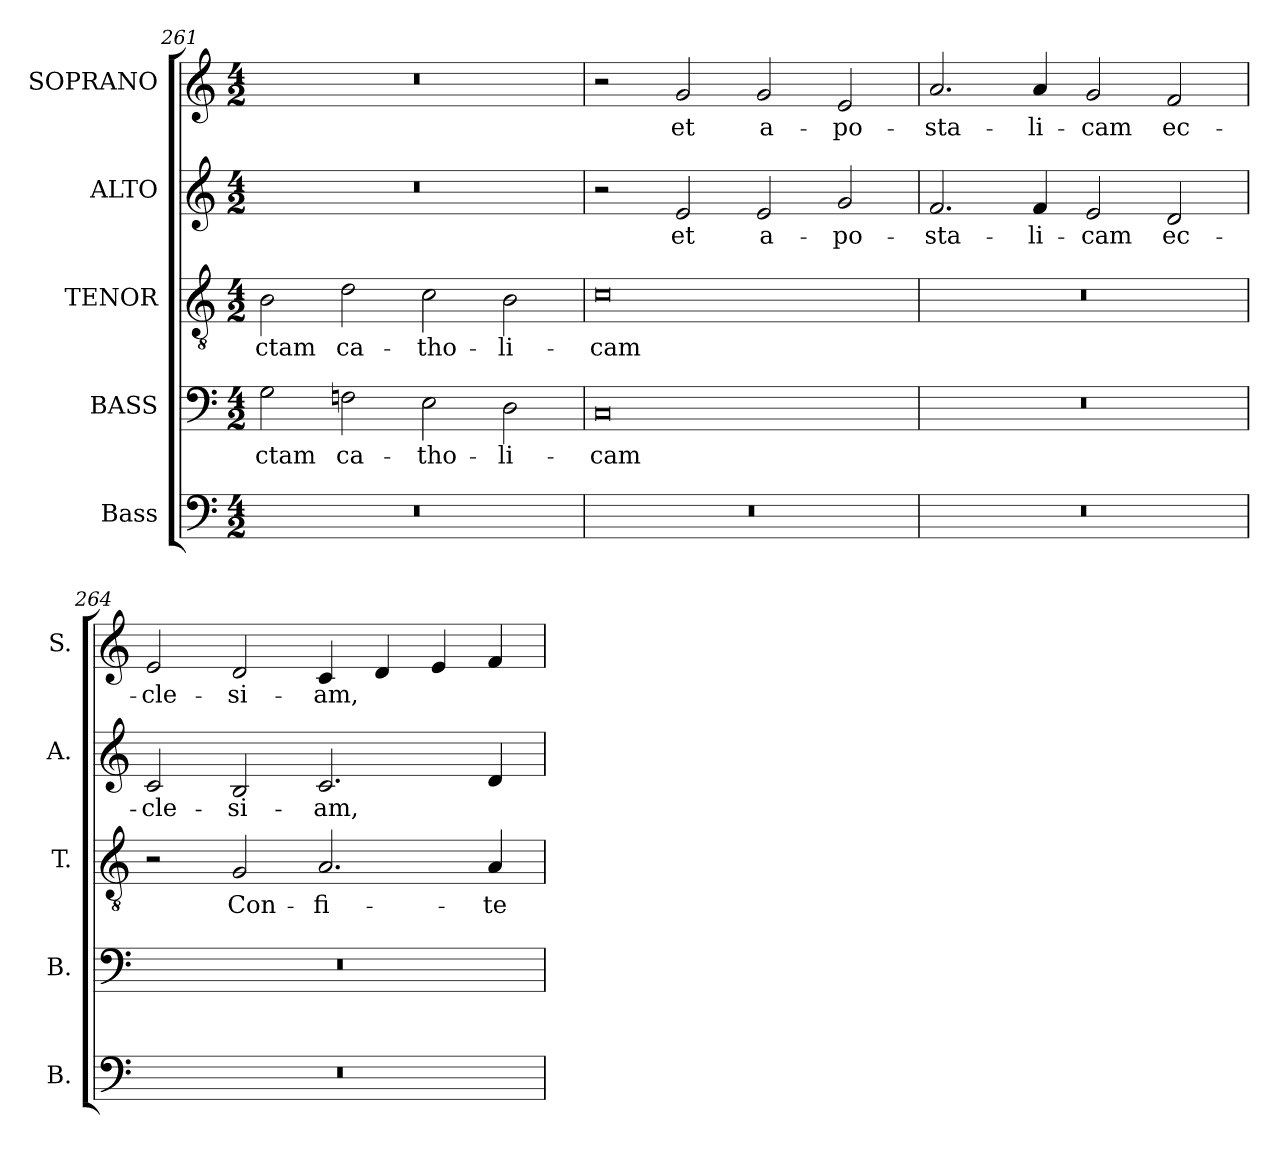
**kern	**kern	**text	**kern	**text	**kern	**text	**kern	**text
*part5	*part4	*part4	*part3	*part3	*part2	*part2	*part1	*part1
*staff5	*staff4	*staff4	*staff3	*staff3	*staff2	*staff2	*staff1	*staff1
*I"Bass	*I"BASS	*	*I"TENOR	*	*I"ALTO	*	*I"SOPRANO	*
*I'B.	*I'B.	*	*I'T.	*	*I'A.	*	*I'S.	*
*clefF4	*clefF4	*	*clefGv2	*	*clefG2	*	*clefG2	*
*	*	*	*ITrd7c12	*	*	*	*	*
*k[]	*k[]	*	*k[]	*	*k[]	*	*k[]	*
*C:	*C:	*	*C:	*	*C:	*	*C:	*
*M4/2	*M4/2	*	*M4/2	*	*M4/2	*	*M4/2	*
=261	=261	=261	=261	=261	=261	=261	=261	=261
!LO:N:vis=1	!	!	!	!	!	!	!	!
!	!	!LO:LY:b:color=#000000	!	!	!	!	!	!
!	!	!	!	!LO:LY:b:color=#000000	!LO:N:vis=1	!	!LO:N:vis=1	!
0r	2Gi\	-ctam	2BBi\	-ctam	0r	.	0r	.
!	!	!LO:LY:b:color=#000000	!	!	!	!	!	!
!	!	!	!	!LO:LY:b:color=#000000	!	!	!	!
.	2Fni\	ca-	2Di\	ca-	.	.	.	.
!	!	!LO:LY:b:color=#000000	!	!	!	!	!	!
!	!	!	!	!LO:LY:b:color=#000000	!	!	!	!
.	2Ei\	-tho-	2Ci\	-tho-	.	.	.	.
!	!	!LO:LY:b:color=#000000	!	!	!	!	!	!
!	!	!	!	!LO:LY:b:color=#000000	!	!	!	!
.	2Di\	-li-	2BBi\	-li-	.	.	.	.
=262	=262	=262	=262	=262	=262	=262	=262	=262
!LO:N:vis=1	!	!	!	!	!	!	!	!
!	!	!LO:LY:b:color=#000000	!	!	!	!	!	!
!	!	!	!	!LO:LY:b:color=#000000	!	!	!	!
0r	0Ci	-cam	0Ci	-cam	2r	.	2r	.
!	!	!	!	!	!	!LO:LY:b:color=#000000	!	!
!	!	!	!	!	!	!	!	!LO:LY:b:color=#000000
.	.	.	.	.	2ei/	et	2gi/	et
!	!	!	!	!	!	!LO:LY:b:color=#000000	!	!
!	!	!	!	!	!	!	!	!LO:LY:b:color=#000000
.	.	.	.	.	2ei/	a-	2gi/	a-
!	!	!	!	!	!	!LO:LY:b:color=#000000	!	!
!	!	!	!	!	!	!	!	!LO:LY:b:color=#000000
.	.	.	.	.	2gi/	-po-	2ei/	-po-
=263	=263	=263	=263	=263	=263	=263	=263	=263
!LO:N:vis=1	!LO:N:vis=1	!	!LO:N:vis=1	!	!	!	!	!
!	!	!	!	!	!	!LO:LY:b:color=#000000	!	!
!	!	!	!	!	!	!	!	!LO:LY:b:color=#000000
0r	0r	.	0r	.	2.fi/	-sta-	2.ai/	-sta-
!	!	!	!	!	!	!LO:LY:b:color=#000000	!	!
!	!	!	!	!	!	!	!	!LO:LY:b:color=#000000
.	.	.	.	.	4fi/	-li-	4ai/	-li-
!	!	!	!	!	!	!LO:LY:b:color=#000000	!	!
!	!	!	!	!	!	!	!	!LO:LY:b:color=#000000
.	.	.	.	.	2ei/	-cam	2gi/	-cam
!	!	!	!	!	!	!LO:LY:b:color=#000000	!	!
!	!	!	!	!	!	!	!	!LO:LY:b:color=#000000
.	.	.	.	.	2di/	ec-	2fi/	ec-
=264	=264	=264	=264	=264	=264	=264	=264	=264
!LO:N:vis=1	!LO:N:vis=1	!	!	!	!	!	!	!
!	!	!	!	!	!	!LO:LY:b:color=#000000	!	!
!	!	!	!	!	!	!	!	!LO:LY:b:color=#000000
0r	0r	.	2r	.	2ci/	-cle-	2ei/	-cle-
!	!	!	!	!LO:LY:b:color=#000000	!	!	!	!
!	!	!	!	!	!	!LO:LY:b:color=#000000	!	!
!	!	!	!	!	!	!	!	!LO:LY:b:color=#000000
.	.	.	2GGi/	Con-	2Bi/	-si-	2di/	-si-
!	!	!	!	!LO:LY:b:color=#000000	!	!	!	!
!	!	!	!	!	!	!LO:LY:b:color=#000000	!	!
!	!	!	!	!	!	!	!	!LO:LY:b:color=#000000
.	.	.	2.AAi/	-fi-	2.ci/	-am,	4ci/	-am,
.	.	.	.	.	.	.	4di/	.
.	.	.	.	.	.	.	4ei/	.
!	!	!	!	!LO:LY:b:color=#000000	!	!	!	!
.	.	.	4AAi/	-te-	4di/	.	4fi/	.
=	=	=	=	=	=	=	=	=
*-	*-	*-	*-	*-	*-	*-	*-	*-
